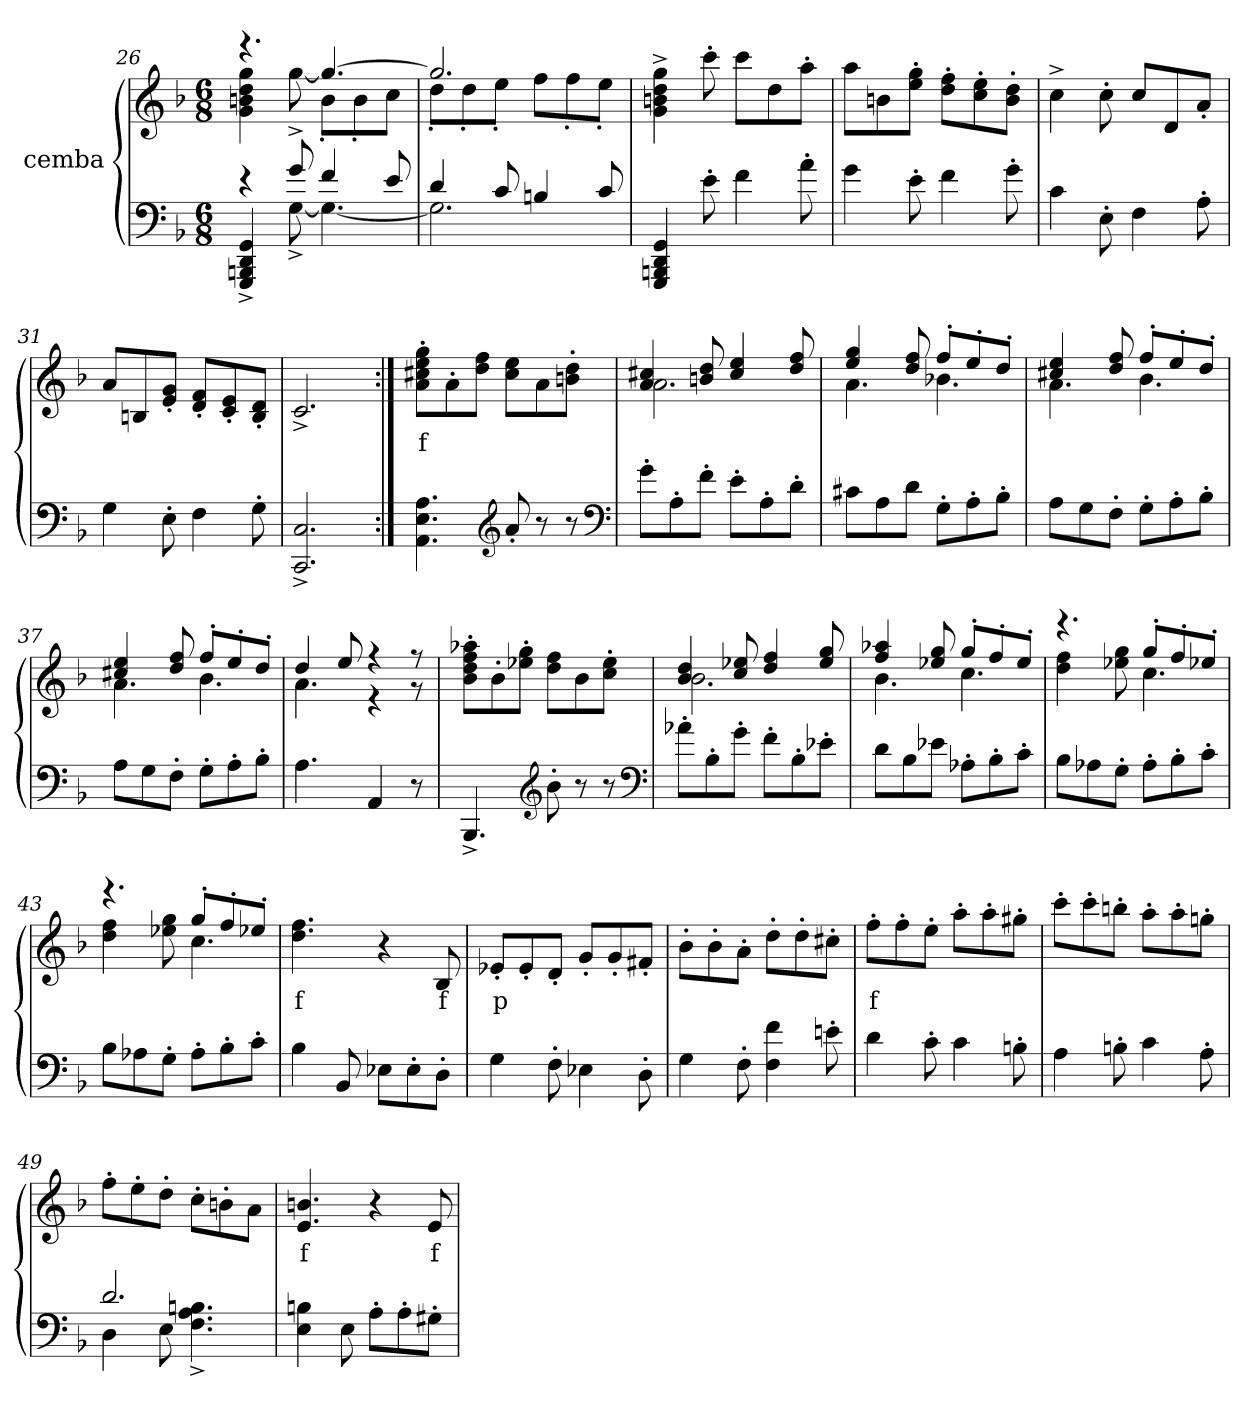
**kern	**kern	**text
*part2	*part1	*part1
*staff2	*staff1	*staff1
*I"cemba	*I"cemba	*
*clefF4	*clefG2	*
*k[b-]	*k[b-]	*
*F:	*F:	*
*M6/8	*M6/8	*
=26	=26	=26
*^	*^	*
4r	4GGG/^> 4BBBn/^> 4DD/^> 4GG/^>	4.r	4g\ 4bn\ 4dd\ 4gg\	.
8g/	[8G^>\	.	[8gg^>\	.
4f/	4.G\_	4.gg/_	8b'>\L	.
.	.	.	8b'>\	.
8e/	.	.	8cc\J	.
=27	=27	=27	=27	=27
4d/	2.G\]	2.gg/]	8dd'>\L	.
.	.	.	8dd'>\	.
8c/	.	.	8ee'>\J	.
4Bn/	.	.	8ff\L	.
.	.	.	8ff'>\	.
8c/	.	.	8ee'>\J	.
*v	*v	*	*	*
*	*v	*v	*
=28	=28	=28
4GGG/ 4BBBn/ 4DD/ 4GG/	4g\^> 4bn\^> 4dd\^> 4gg\^>	.
8e'>\	8ccc'>\	.
4f\	8ccc\L	.
.	8dd\	.
8a'>\	8aa'>\J	.
=29	=29	=29
4g\	8aa\L	.
.	8bn\	.
8e'>\	8ee\'> 8gg\'>J	.
4f\	8dd\'> 8ff\'>L	.
.	8cc\'> 8ee\'>	.
8g'>\	8b\'> 8dd\'>J	.
=30	=30	=30
4c\	4cc^>\	.
8E'>\	8cc'>\	.
4F\	8cc/L	.
.	8d/	.
8A'>\	8a'>/J	.
=31	=31	=31
4G\	8a/L	.
.	8Bn/	.
8E'>\	8e/'> 8g/'>J	.
4F\	8d/'> 8f/'>L	.
.	8c/'> 8e/'>	.
8G'>\	8B/'> 8d/'>J	.
=32	=32	=32
2.CC/^> 2.C/^>	2.c^>/	.
=33:|!	=33:|!	=33:|!
4.AA\ 4.E\ 4.A\	8a\'> 8cc#X\'> 8ee\'> 8gg\'>L	f
.	8a'>\	.
.	8dd\ 8ff\J	.
*clefG2	*	*
8a'>/	8cc#\ 8ee\L	.
8r	8a\	.
8r	8bn\'> 8dd\'>J	.
*clefF4	*	*
=34	=34	=34
*	*^	*
8g'>\L	4a/ 4cc#X/	2.a\	.
8A'>\	.	.	.
8f'>\J	8bn/ 8dd/	.	.
8e'>\L	4cc#/ 4ee/	.	.
8A'>\	.	.	.
8d'>\J	8dd/ 8ff/	.	.
=35	=35	=35	=35
8c#X\L	4ee/ 4gg/	4.a\	.
8A\	.	.	.
8d\J	8dd/ 8ff/	.	.
8G'>\L	8ff'>/L	4.b-X\	.
8A'>\	8ee'>/	.	.
8B-'>\J	8dd'>/J	.	.
=36	=36	=36	=36
8A\L	4cc#X/ 4ee/	4.a\	.
8G\	.	.	.
8F'>\J	8dd/ 8ff/	.	.
8G'>\L	8ff'>/L	4.b-\	.
8A'>\	8ee'>/	.	.
8B-'>\J	8dd'>/J	.	.
=37	=37	=37	=37
8A\L	4cc#X/ 4ee/	4.a\	.
8G\	.	.	.
8F'>\J	8dd/ 8ff/	.	.
8G'>\L	8ff'>/L	4.b-\	.
8A'>\	8ee'>/	.	.
8B-'>\J	8dd'>/J	.	.
=38	=38	=38	=38
4.A\	4dd/	4.a\	.
.	8ee/	.	.
4AA/	4r	4r	.
8r	8r	8r	.
*	*v	*v	*
=39	=39	=39
4.BBB-^>/	8b-\'> 8dd\'> 8ff\'> 8aa-X\'>L	.
.	8b-'>\	.
.	8ee-X\'> 8gg\'>J	.
*clefG2	*	*
8b-'>\	8dd\ 8ff\L	.
8r	8b-\	.
8r	8cc\'> 8ee-\'>J	.
*clefF4	*	*
=40	=40	=40
*	*^	*
8a-X'>\L	4b-/ 4dd/	2.b-\	.
8B-'>\	.	.	.
8g'>\J	8cc/ 8ee-X/	.	.
8f'>\L	4dd/ 4ff/	.	.
8B-'>\	.	.	.
8e-X'>\J	8ee-/ 8gg/	.	.
=41	=41	=41	=41
8d\L	4ff/ 4aa-X/	4.b-\	.
8B-\	.	.	.
8e-X\J	8ee-X/ 8gg/	.	.
8A-X'>\L	8gg'>/L	4.cc\	.
8B-'>\	8ff'>/	.	.
8c'>\J	8ee-'>/J	.	.
=42	=42	=42	=42
8B-\L	4.r	4dd\ 4ff\	.
8A-X\	.	.	.
8G'>\J	.	8ee-\ 8gg\	.
8A-'>\L	8gg'>/L	4.cc\	.
8B-'>\	8ff'>/	.	.
8c'>\J	8ee-X'>/J	.	.
=43	=43	=43	=43
8B-\L	4.r	4dd\ 4ff\	.
8A-X\	.	.	.
8G'>\J	.	8ee-\ 8gg\	.
8A-'>\L	8gg'>/L	4.cc\	.
8B-'>\	8ff'>/	.	.
8c'>\J	8ee-X'>/J	.	.
*	*v	*v	*
=44	=44	=44
4B-\	4.dd\ 4.ff\	f
8BB-/	.	.
8E-X\L	4r	.
8E-'>\	.	.
8D'>\J	8B-/	f
=45	=45	=45
4G\	8e-X'>/L	p
.	8e-'>/	.
8F'>\	8d'>/J	.
4E-X\	8g'>/L	.
.	8g'>/	.
8D'>\	8f#X'>/J	.
=46	=46	=46
4G\	8b-'>\L	.
.	8b-'>\	.
8F'>\	8a'>\J	.
4F\ 4f\	8dd'>\L	.
.	8dd'>\	.
8en'>\	8cc#X'>\J	.
=47	=47	=47
4d\	8ff'>\L	f
.	8ff'>\	.
8c'>\	8ee'>\J	.
4c\	8aa'>\L	.
.	8aa'>\	.
8Bn'>\	8gg#X'>\J	.
=48	=48	=48
4A\	8ccc'>\L	.
.	8ccc'>\	.
8Bn'>\	8bbn'>\J	.
4c\	8aa'>\L	.
.	8aa'>\	.
8A'>\	8ggn'>\J	.
=49	=49	=49
*^	*	*
2.d/	4D\	8ff'>\L	.
.	.	8ee'>\	.
.	8E\	8dd'>\J	.
.	4.F\^> 4.A\^> 4.Bn\^>	8cc'>\L	.
.	.	8bn'>\	.
.	.	8a\J	.
*v	*v	*	*
=50	=50	=50
4E\ 4Bn\	4.e/ 4.bn/	f
8E\	.	.
8A'>\L	4r	.
8A'>\	.	.
8G#X'>\J	8e/	f
=	=	=
*-	*-	*-
